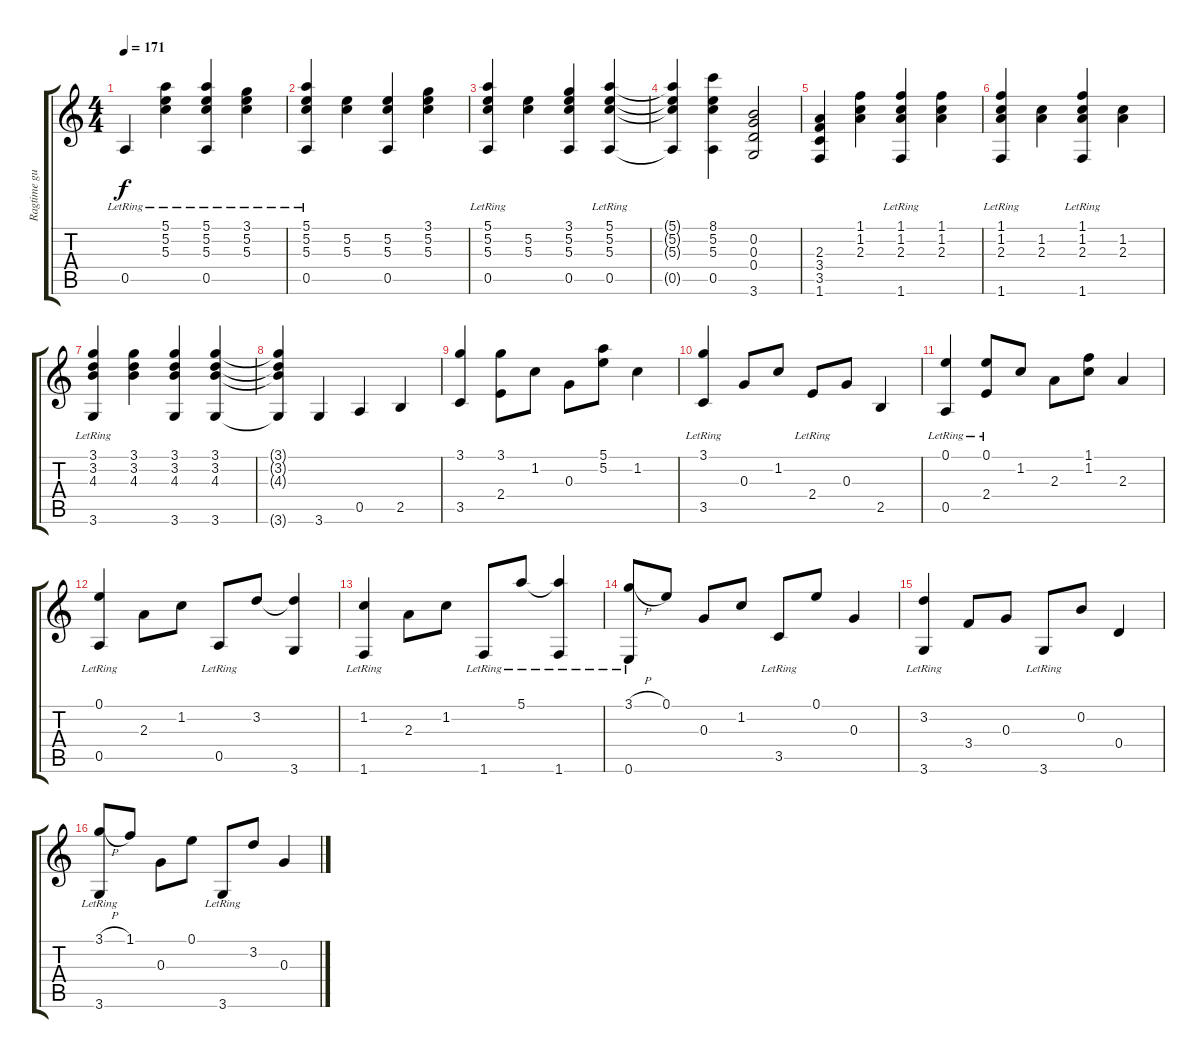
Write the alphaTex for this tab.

\track ("Ragtime guitar" "Ragtime gu") {instrument acousticguitarsteel}
\staff {score tabs}
\tuning (E4 B3 G3 D3 A2 E2) {hide}
\ts (4 4)
\tempo 171
\clef g2
\ks c
0.5{lr}.4{dy f} (5.1{lr} 5.2 5.3).4 (5.1{lr} 5.2 5.3 0.5{lr}).4 (3.1{lr} 5.2 5.3).4 |
(5.1{lr} 5.2 5.3 0.5{lr}).4 (5.2 5.3).4 (5.2 5.3 0.5).4 (3.1 5.2 5.3).4 |
(5.1{lr} 5.2 5.3 0.5).4 (5.2 5.3).4 (3.1 5.2 5.3 0.5).4 (5.1{lr} 5.2 5.3 0.5).4 |
(5.1{t} 5.2{t} 5.3{t} 0.5{t}).4 (8.1 5.2 5.3 0.5).4 (0.2 0.3 0.4 3.6).2 |
(2.3 3.4 3.5 1.6).4 (1.1 1.2 2.3).4 (1.1 1.2 2.3 1.6{lr}).4 (1.1 1.2 2.3).4 |
(1.1{lr} 1.2 2.3 1.6{lr}).4 (1.2 2.3).4 (1.1 1.2 2.3 1.6{lr}).4 (1.2 2.3).4 |
(3.1 3.2 4.3 3.6{lr}).4 (3.1 3.2 4.3).4 (3.1 3.2 4.3 3.6).4 (3.1 3.2 4.3 3.6).4 |
(3.1{t} 3.2{t} 4.3{t} 3.6{t}).4 3.6.4 0.5.4 2.5.4 |
(3.1 3.5).4 (3.1 2.4).8 1.2.8 0.3.8 (5.1 5.2).8 1.2.4 |
(3.1{lr} 3.5{lr}).4 0.3.8 1.2.8 2.4{lr}.8 0.3.8 2.5.4 |
(0.1 0.5{lr}).4 (0.1 2.4{lr}).8 1.2.8 2.3.8 (1.1 1.2).8 2.3.4 |
(0.1 0.5{lr}).4 2.3.8 1.2.8 0.5{lr}.8 3.2.8 (3.2{t} 3.6).4 |
(1.2 1.6{lr}).4 2.3.8 1.2.8 1.6{lr}.8 5.1{lr}.8 (5.1{t} 1.6{lr}).4 |
(3.1{h} 0.6{lr}).8 0.1.8 0.3.8 1.2.8 3.5{lr}.8 0.1.8 0.3.4 |
(3.2 3.6{lr}).4 3.4.8 0.3.8 3.6{lr}.8 0.2.8 0.4.4 |
(3.1{h} 3.6{lr}).8 1.1.8 0.3.8 0.1.8 3.6{lr}.8 3.2.8 0.3.4
